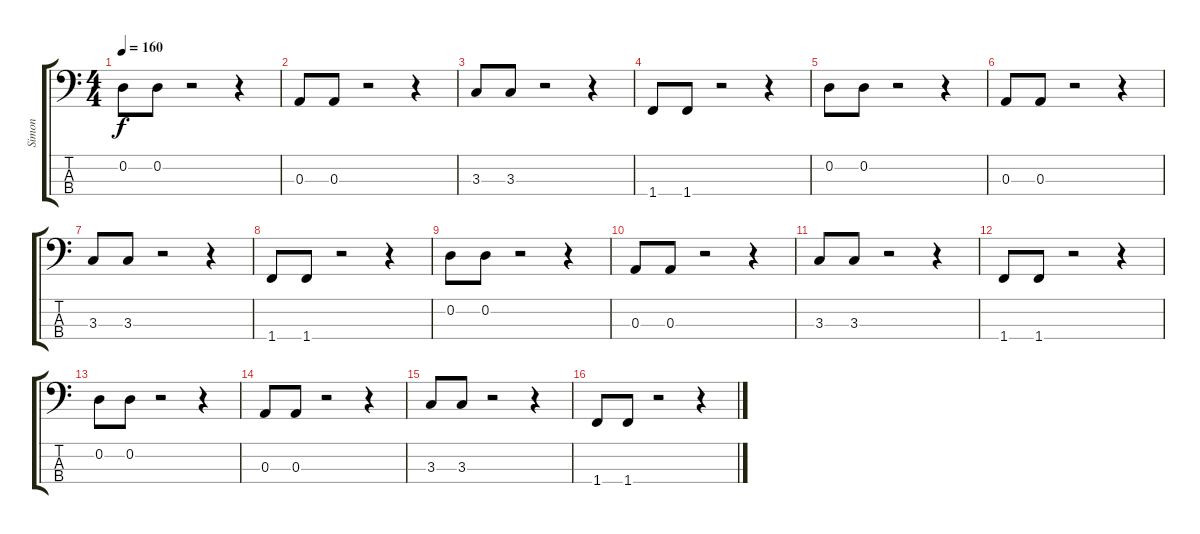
\track ("Simon" "Simon") {instrument electricbasspick}
\staff {score tabs}
\tuning (G2 D2 A1 E1) {hide}
\ts (4 4)
\tempo 160
\clef f4
\ks c
0.2.8{dy f} 0.2.8 r.2 r.4 |
0.3.8 0.3.8 r.2 r.4 |
3.3.8 3.3.8 r.2 r.4 |
1.4.8 1.4.8 r.2 r.4 |
0.2.8 0.2.8 r.2 r.4 |
0.3.8 0.3.8 r.2 r.4 |
3.3.8 3.3.8 r.2 r.4 |
1.4.8 1.4.8 r.2 r.4 |
0.2.8 0.2.8 r.2 r.4 |
0.3.8 0.3.8 r.2 r.4 |
3.3.8 3.3.8 r.2 r.4 |
1.4.8 1.4.8 r.2 r.4 |
0.2.8 0.2.8 r.2 r.4 |
0.3.8 0.3.8 r.2 r.4 |
3.3.8 3.3.8 r.2 r.4 |
1.4.8 1.4.8 r.2 r.4
